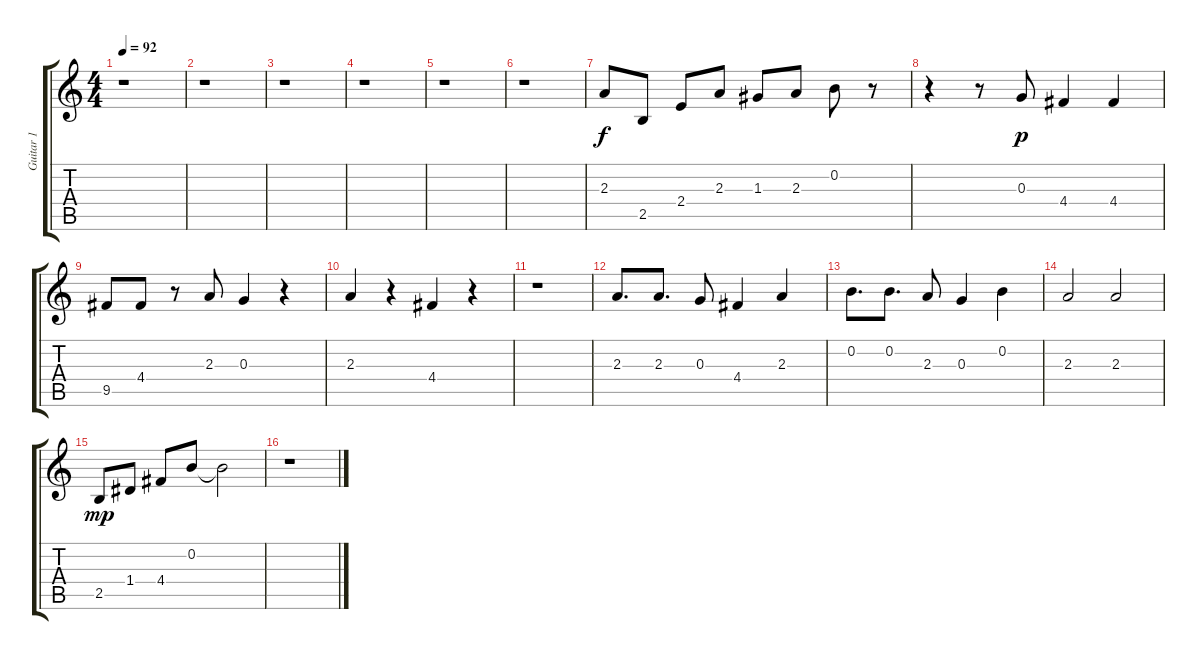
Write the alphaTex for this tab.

\track ("Guitar 1" "Guitar 1") {instrument acousticguitarsteel}
\staff {score tabs}
\tuning (E4 B3 G3 D3 A2 E2) {hide}
\ts (4 4)
\tempo 92
\clef g2
\ks c
r.1{dy f} |
r.1 |
r.1 |
r.1 |
r.1 |
r.1 |
2.3.8 2.5.8 2.4.8 2.3.8 1.3.8 2.3.8 0.2.8 r.8 |
r.4 r.8 0.3.8{dy p} 4.4.4 4.4.4 |
9.5.8 4.4.8 r.8 2.3.8 0.3.4 r.4 |
2.3.4 r.4 4.4.4 r.4 |
r.1 |
2.3.8{d} 2.3.8{d} 0.3.8 4.4.4 2.3.4 |
0.2.8{d} 0.2.8{d} 2.3.8 0.3.4 0.2.4 |
2.3.2 2.3.2 |
2.5.8{dy mp} 1.4.8 4.4.8 0.2.8 0.2{t}.2 |
r.1
